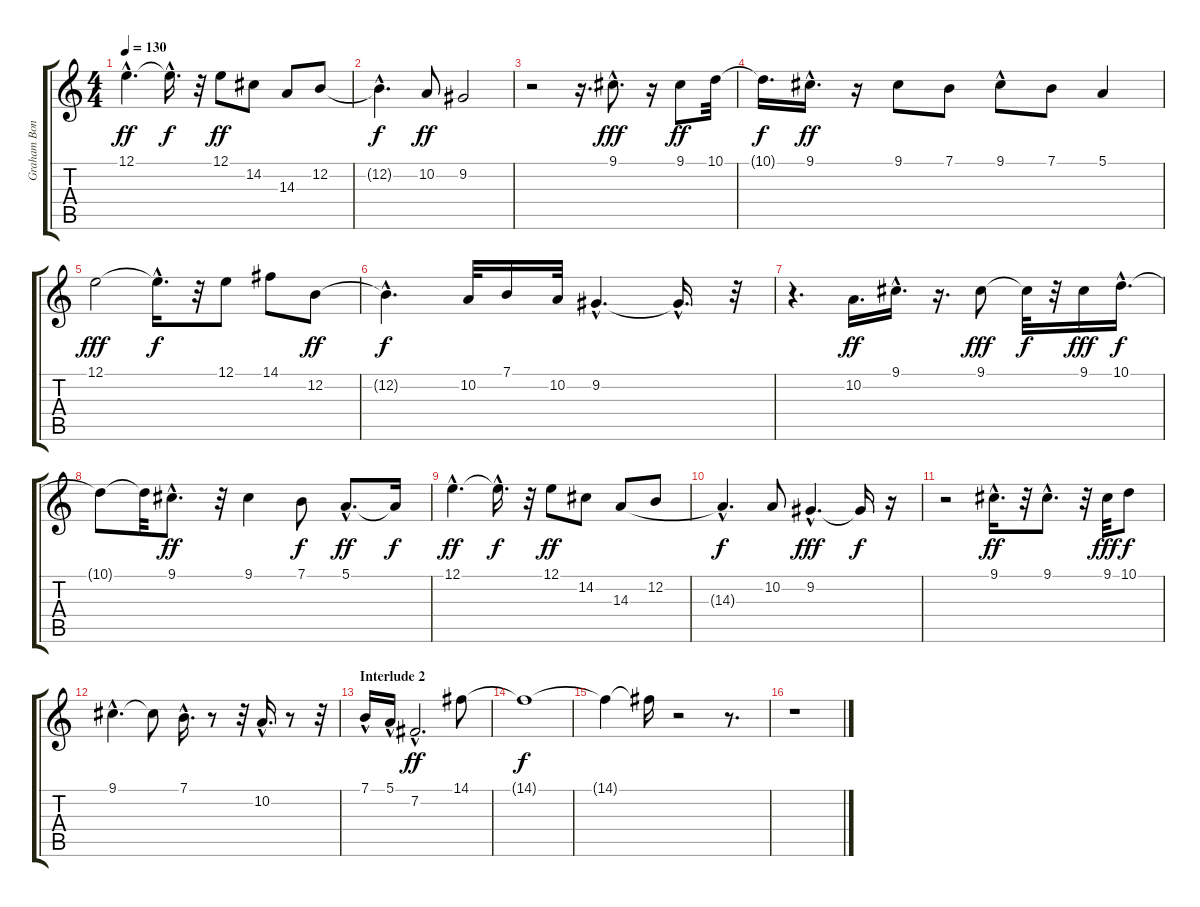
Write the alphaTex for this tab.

\track ("Graham Bonnet" "Graham Bon") {instrument brasssection}
\staff {score tabs}
\tuning (E4 B3 G3 D3 A2 E2) {hide}
\ts (4 4)
\tempo 130
\clef g2
\ks c
12.1{hac}.4{d dy ff} 12.1{hac t}.16{d dy f} r.32 12.1.8{dy ff} 14.2.8 14.3.8 12.2.8 |
12.2{hac t}.4{d dy f} 10.2.8{dy ff} 9.2.2 |
r.2 r.16{d} 9.1{hac}.8{d dy fff} r.16 9.1.8{dy ff} 10.1.32 |
10.1{t}.16{d dy f} 9.1{hac}.16{d dy ff} r.16 9.1.8 7.1.8 9.1{hac}.8 7.1.8 5.1.4 |
12.1.2{dy fff} 12.1{hac t}.16{d dy f} r.32 12.1.8 14.1.8 12.2.8{dy ff} |
12.2{hac t}.4{d dy f} 10.2.32 7.1.16 10.2.32 9.2{hac}.4{d} 9.2{hac t}.16{d} r.32 |
r.4{d} 10.2.16{d dy ff} 9.1{hac}.16{d} r.16{d} 9.1.8{dy fff} 9.1{t}.32{dy f} r.32 9.1.16{dy fff} 10.1{hac}.16{d dy f} |
10.1{t}.8 10.1{t}.32 9.1{hac}.8{d dy ff} r.32 9.1.4 7.1.8{dy f} 5.1{hac}.8{d dy ff} 5.1{t}.16{dy f} |
12.1{hac}.4{d dy ff} 12.1{hac t}.16{d dy f} r.32 12.1.8{dy ff} 14.2.8 14.3.8 12.2.8 |
14.3{hac t}.4{d dy f} 10.2.8 9.2{hac}.4{d dy fff} 9.2{t}.16{dy f} r.16 |
r.2 9.1{hac}.16{d dy ff} r.32 9.1{hac}.8{d} r.32 9.1.32{dy fff} 10.1.8{dy f} |
9.1{hac}.4{d} 9.1{t}.8 7.1{hac}.16{d} r.8 r.32 10.2{hac}.16{d} r.8 r.32 |
\section ("" "Interlude 2")
7.1{hac}.16 5.1{hac}.16 7.2{hac}.2{d dy ff} 14.1.8 |
14.1{t}.1{dy f} |
14.1{t}.4 14.1{t}.16 r.2 r.8{d} |
r.1
